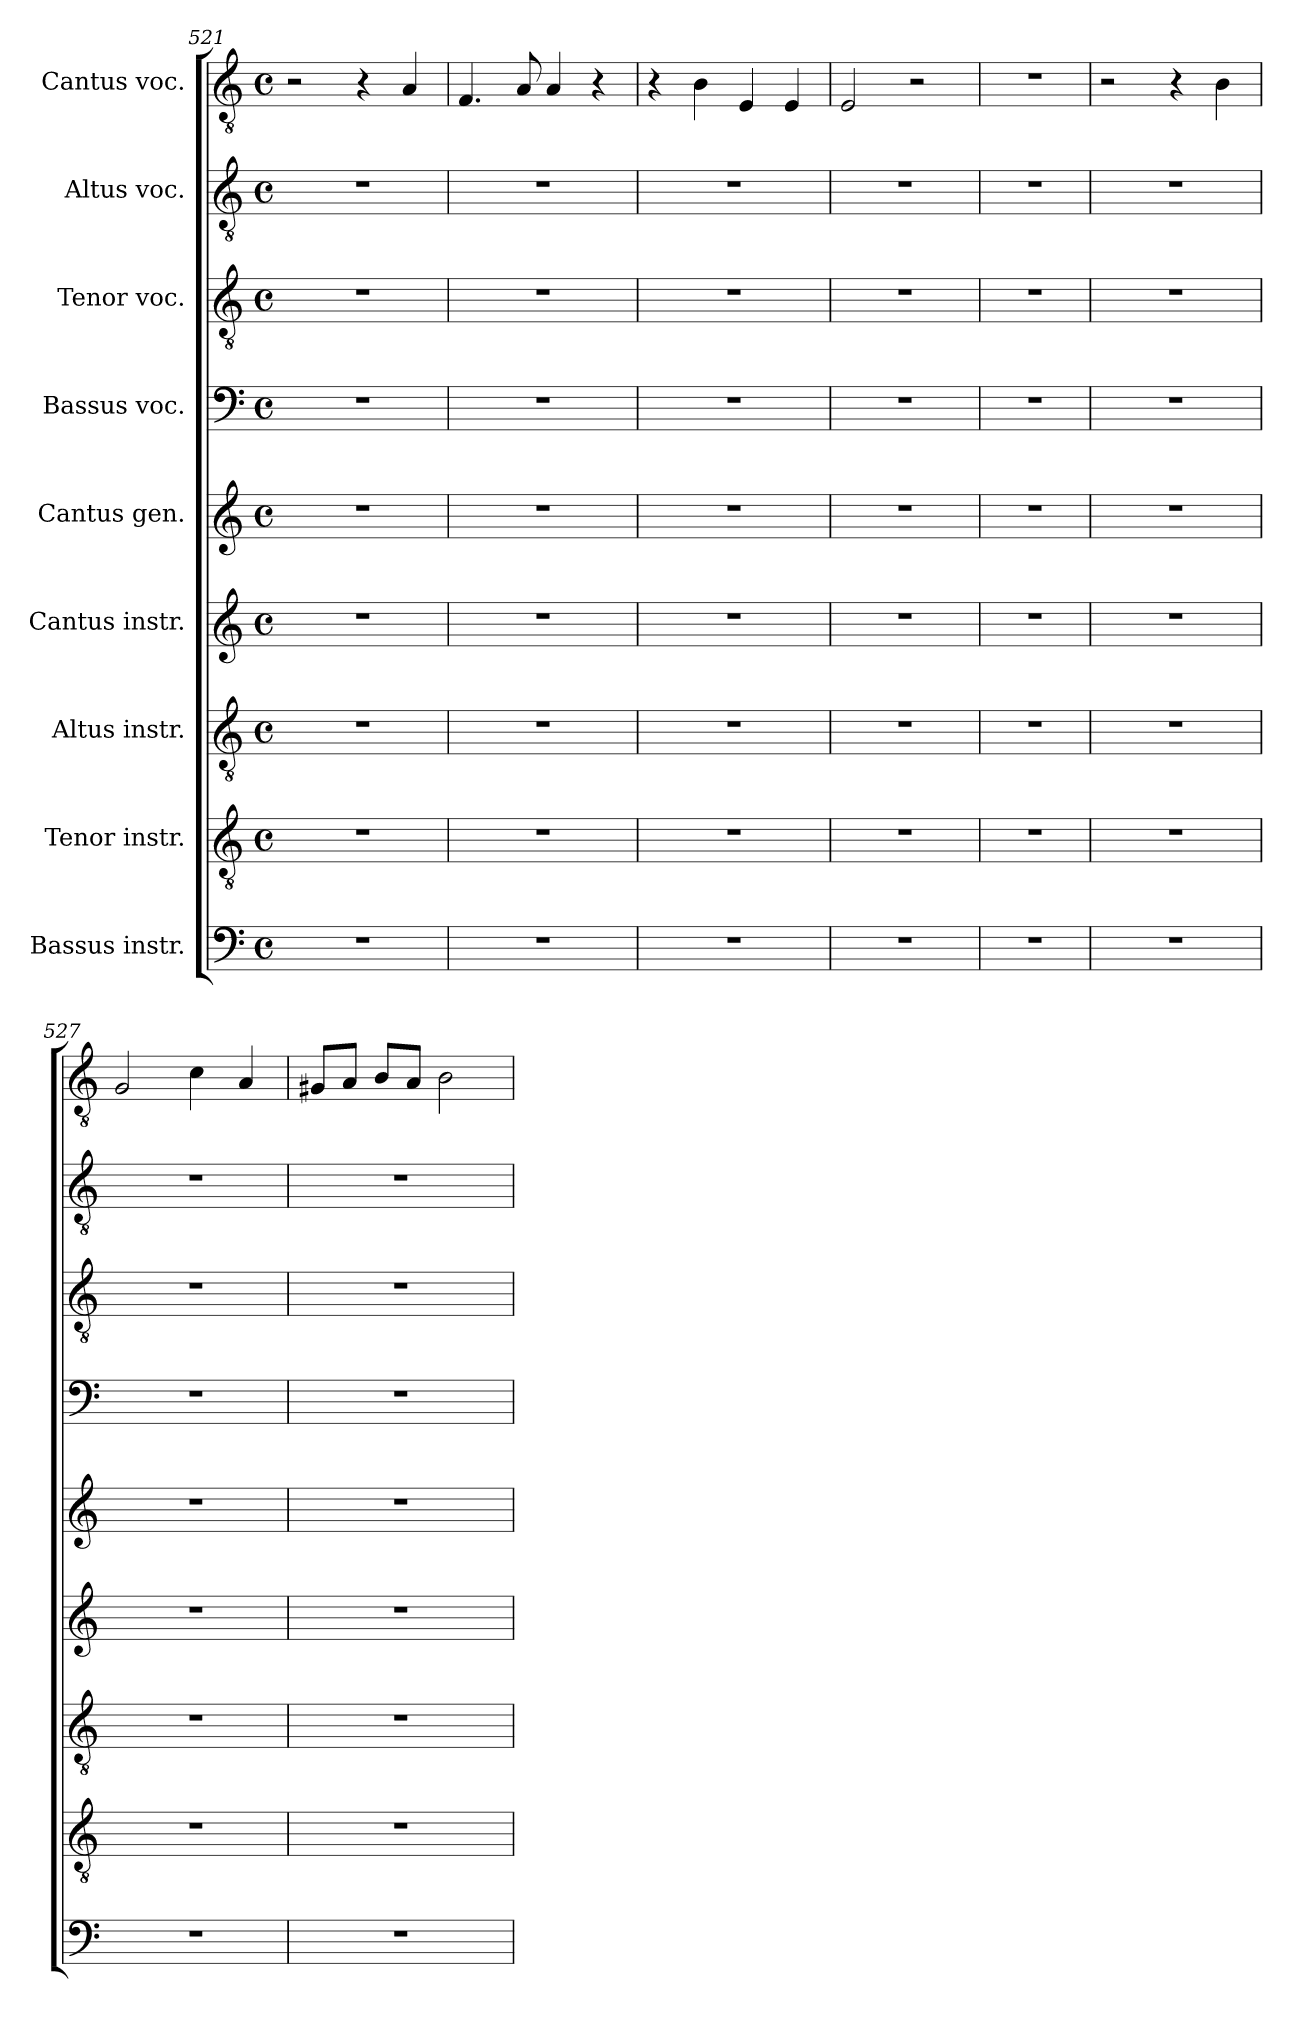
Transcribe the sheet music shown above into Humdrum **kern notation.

**kern	**kern	**kern	**kern	**kern	**kern	**kern	**kern	**kern
*part9	*part8	*part7	*part6	*part5	*part4	*part3	*part2	*part1
*staff9	*staff8	*staff7	*staff6	*staff5	*staff4	*staff3	*staff2	*staff1
*I"Bassus instr.	*I"Tenor instr.	*I"Altus instr.	*I"Cantus instr.	*I"Cantus gen.	*I"Bassus voc.	*I"Tenor voc.	*I"Altus voc.	*I"Cantus voc.
*clefF4	*clefGv2	*clefGv2	*clefG2	*clefG2	*clefF4	*clefGv2	*clefGv2	*clefGv2
*k[]	*k[]	*k[]	*k[]	*k[]	*k[]	*k[]	*k[]	*k[]
*C:	*C:	*C:	*C:	*C:	*C:	*C:	*C:	*C:
*M4/4	*M4/4	*M4/4	*M4/4	*M4/4	*M4/4	*M4/4	*M4/4	*M4/4
*met(c)	*met(c)	*met(c)	*met(c)	*met(c)	*met(c)	*met(c)	*met(c)	*met(c)
=521	=521	=521	=521	=521	=521	=521	=521	=521
1r	1r	1r	1r	1r	1r	1r	1r	2r
.	.	.	.	.	.	.	.	4r
.	.	.	.	.	.	.	.	4A/
!!LO:LB:g=z
=522	=522	=522	=522	=522	=522	=522	=522	=522
1r	1r	1r	1r	1r	1r	1r	1r	4.F/
.	.	.	.	.	.	.	.	8A/
.	.	.	.	.	.	.	.	4A/
.	.	.	.	.	.	.	.	4r
=523	=523	=523	=523	=523	=523	=523	=523	=523
1r	1r	1r	1r	1r	1r	1r	1r	4r
.	.	.	.	.	.	.	.	4B\
.	.	.	.	.	.	.	.	4E/
.	.	.	.	.	.	.	.	4E/
=524	=524	=524	=524	=524	=524	=524	=524	=524
1r	1r	1r	1r	1r	1r	1r	1r	2E/
.	.	.	.	.	.	.	.	2r
=525	=525	=525	=525	=525	=525	=525	=525	=525
1r	1r	1r	1r	1r	1r	1r	1r	1r
=526	=526	=526	=526	=526	=526	=526	=526	=526
1r	1r	1r	1r	1r	1r	1r	1r	2r
.	.	.	.	.	.	.	.	4r
.	.	.	.	.	.	.	.	4B\
=527	=527	=527	=527	=527	=527	=527	=527	=527
1r	1r	1r	1r	1r	1r	1r	1r	2G/
.	.	.	.	.	.	.	.	4c\
.	.	.	.	.	.	.	.	4A/
=528	=528	=528	=528	=528	=528	=528	=528	=528
1r	1r	1r	1r	1r	1r	1r	1r	8G#X/L
.	.	.	.	.	.	.	.	8A/J
.	.	.	.	.	.	.	.	8B/L
.	.	.	.	.	.	.	.	8A/J
.	.	.	.	.	.	.	.	2B\
=	=	=	=	=	=	=	=	=
*-	*-	*-	*-	*-	*-	*-	*-	*-
